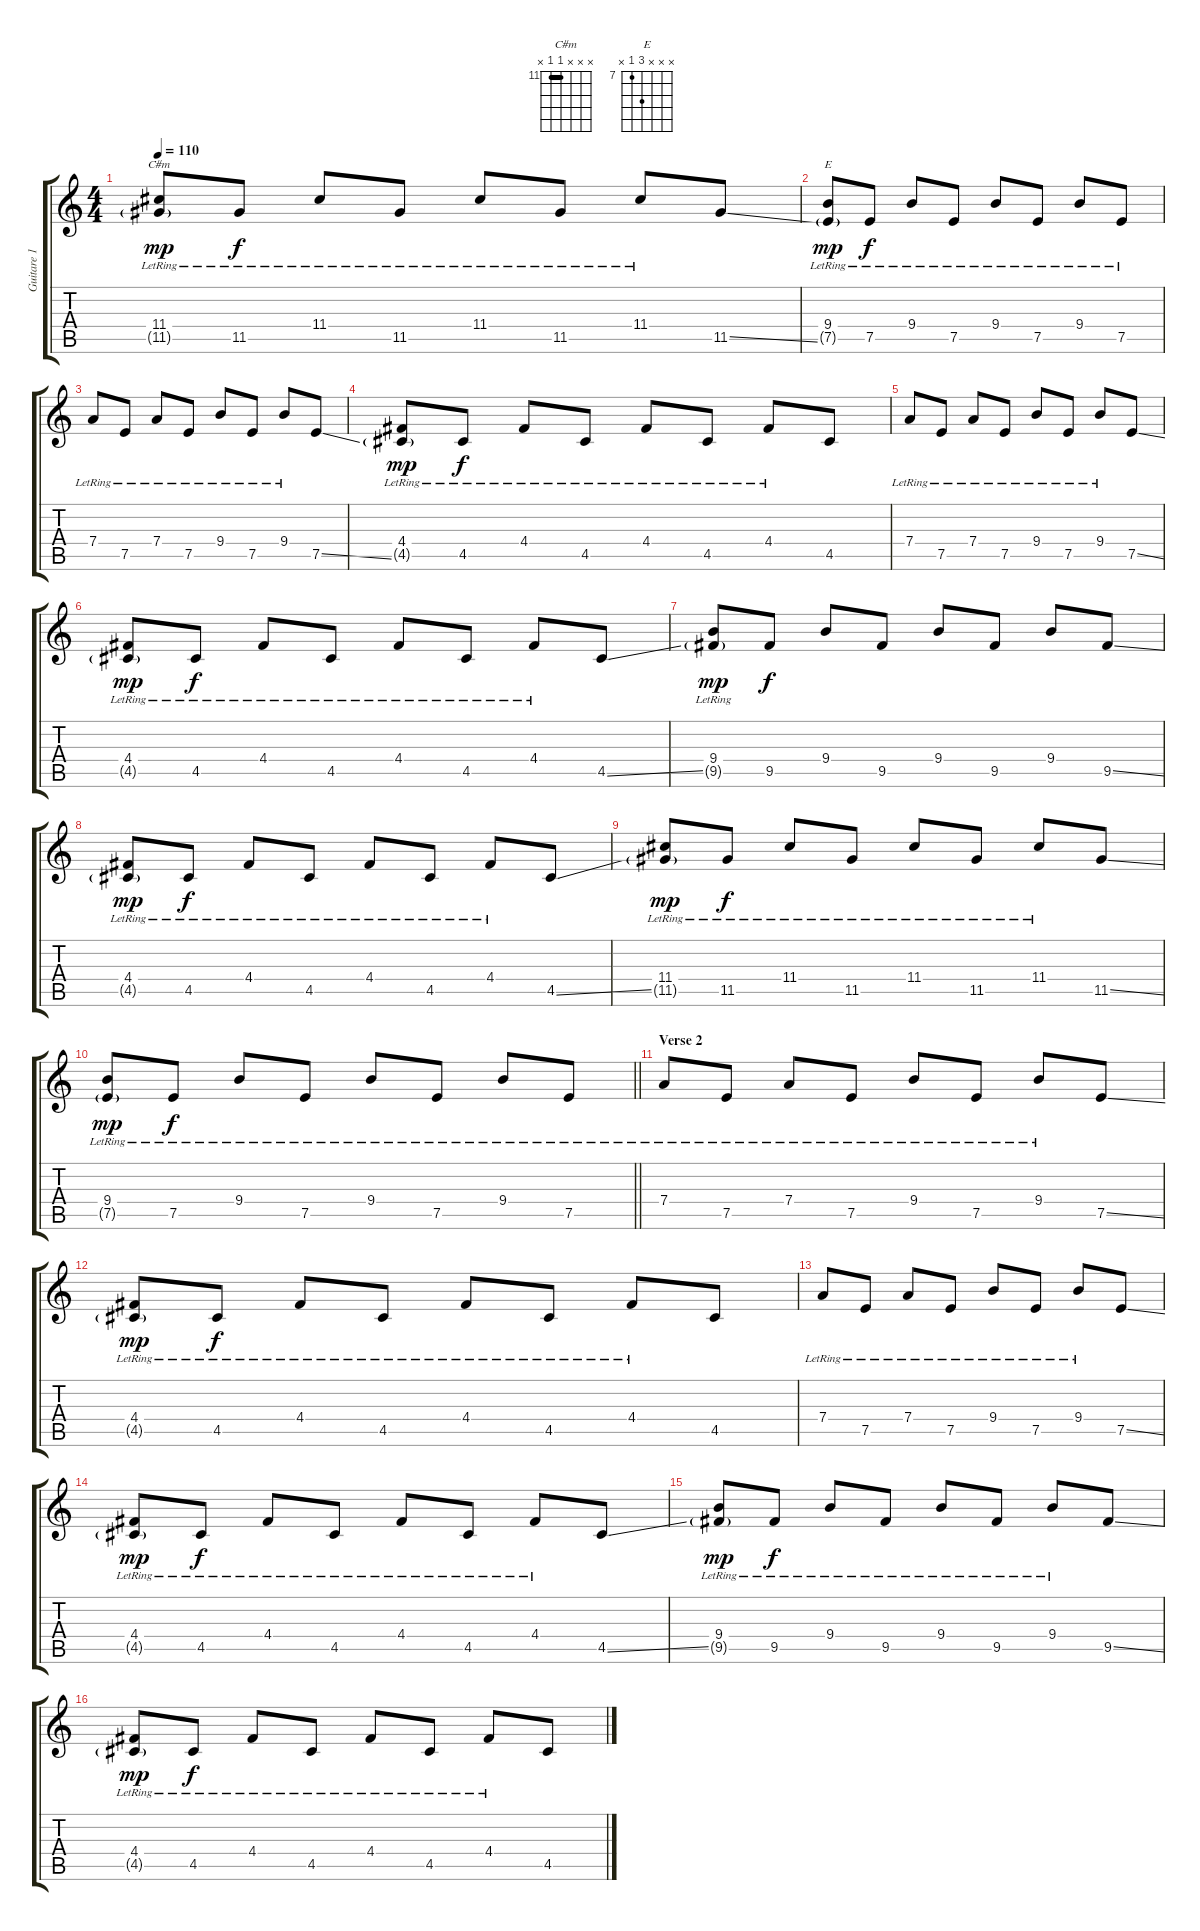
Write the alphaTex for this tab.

\track ("Guitare 1 (Pierrot)" "Guitare 1 ") {instrument electricguitarjazz}
\staff {score tabs}
\tuning (E4 B3 G3 D3 A2 E2) {hide}
\chord ("C#m" x x x 11 11 x) {firstfret 11 barre 11}
\chord ("E" x x x 9 7 x) {firstfret 7}
\ts (4 4)
\tempo 110
\clef g2
\ks c
(11.4{lr} 11.5{g lr}).8{ch "C#m" dy mp} 11.5{lr}.8{dy f} 11.4{lr}.8 11.5{lr}.8 11.4{lr}.8 11.5{lr}.8 11.4{lr}.8 11.5{ss}.8 |
(9.4{lr} 7.5{g lr}).8{ch "E" dy mp} 7.5{lr}.8{dy f} 9.4{lr}.8 7.5{lr}.8 9.4{lr}.8 7.5{lr}.8 9.4{lr}.8 7.5{lr}.8 |
7.4{lr}.8 7.5{lr}.8 7.4{lr}.8 7.5{lr}.8 9.4{lr}.8 7.5{lr}.8 9.4{lr}.8 7.5{ss}.8 |
(4.4{lr} 4.5{g lr}).8{dy mp} 4.5{lr}.8{dy f} 4.4{lr}.8 4.5{lr}.8 4.4{lr}.8 4.5{lr}.8 4.4{lr}.8 4.5.8 |
7.4{lr}.8 7.5{lr}.8 7.4{lr}.8 7.5{lr}.8 9.4{lr}.8 7.5{lr}.8 9.4{lr}.8 7.5{ss}.8 |
(4.4{lr} 4.5{g lr}).8{dy mp} 4.5{lr}.8{dy f} 4.4{lr}.8 4.5{lr}.8 4.4{lr}.8 4.5{lr}.8 4.4{lr}.8 4.5{ss}.8 |
(9.4{lr} 9.5{g lr}).8{dy mp} 9.5.8{dy f} 9.4.8 9.5.8 9.4.8 9.5.8 9.4.8 9.5{ss}.8 |
(4.4{lr} 4.5{g lr}).8{dy mp} 4.5{lr}.8{dy f} 4.4{lr}.8 4.5{lr}.8 4.4{lr}.8 4.5{lr}.8 4.4{lr}.8 4.5{ss}.8 |
(11.4{lr} 11.5{g lr}).8{dy mp} 11.5{lr}.8{dy f} 11.4{lr}.8 11.5{lr}.8 11.4{lr}.8 11.5{lr}.8 11.4{lr}.8 11.5{ss}.8 |
\barLineRight lightlight
(9.4{lr} 7.5{g lr}).8{dy mp} 7.5{lr}.8{dy f} 9.4{lr}.8 7.5{lr}.8 9.4{lr}.8 7.5{lr}.8 9.4{lr}.8 7.5{lr}.8 |
\section ("" "Verse 2")
7.4{lr}.8 7.5{lr}.8 7.4{lr}.8 7.5{lr}.8 9.4{lr}.8 7.5{lr}.8 9.4{lr}.8 7.5{ss}.8 |
(4.4{lr} 4.5{g lr}).8{dy mp} 4.5{lr}.8{dy f} 4.4{lr}.8 4.5{lr}.8 4.4{lr}.8 4.5{lr}.8 4.4{lr}.8 4.5.8 |
7.4{lr}.8 7.5{lr}.8 7.4{lr}.8 7.5{lr}.8 9.4{lr}.8 7.5{lr}.8 9.4{lr}.8 7.5{ss}.8 |
(4.4{lr} 4.5{g lr}).8{dy mp} 4.5{lr}.8{dy f} 4.4{lr}.8 4.5{lr}.8 4.4{lr}.8 4.5{lr}.8 4.4{lr}.8 4.5{ss}.8 |
(9.4{lr} 9.5{g lr}).8{dy mp} 9.5{lr}.8{dy f} 9.4{lr}.8 9.5{lr}.8 9.4{lr}.8 9.5{lr}.8 9.4{lr}.8 9.5{ss}.8 |
(4.4{lr} 4.5{g lr}).8{dy mp} 4.5{lr}.8{dy f} 4.4{lr}.8 4.5{lr}.8 4.4{lr}.8 4.5{lr}.8 4.4{lr}.8 4.5{ss}.8
